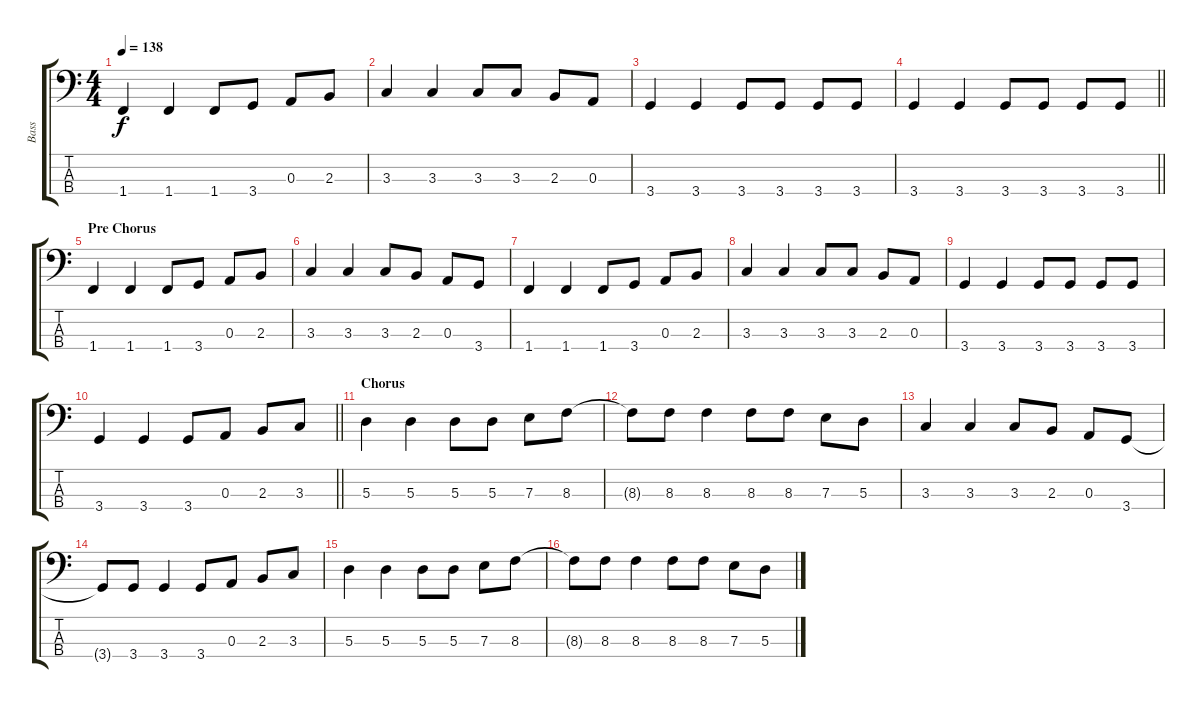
\track ("Bass" "Bass") {instrument electricbassfinger}
\staff {score tabs}
\tuning (G2 D2 A1 E1) {hide}
\ts (4 4)
\tempo 138
\clef f4
\ks c
1.4.4{dy f} 1.4.4 1.4.8 3.4.8 0.3.8 2.3.8 |
3.3.4 3.3.4 3.3.8 3.3.8 2.3.8 0.3.8 |
3.4.4 3.4.4 3.4.8 3.4.8 3.4.8 3.4.8 |
\barLineRight lightlight
3.4.4 3.4.4 3.4.8 3.4.8 3.4.8 3.4.8 |
\section ("" "Pre Chorus")
1.4.4 1.4.4 1.4.8 3.4.8 0.3.8 2.3.8 |
3.3.4 3.3.4 3.3.8 2.3.8 0.3.8 3.4.8 |
1.4.4 1.4.4 1.4.8 3.4.8 0.3.8 2.3.8 |
3.3.4 3.3.4 3.3.8 3.3.8 2.3.8 0.3.8 |
3.4.4 3.4.4 3.4.8 3.4.8 3.4.8 3.4.8 |
\barLineRight lightlight
3.4.4 3.4.4 3.4.8 0.3.8 2.3.8 3.3.8 |
\section ("" "Chorus")
5.3.4 5.3.4 5.3.8 5.3.8 7.3.8 8.3.8 |
8.3{t}.8 8.3.8 8.3.4 8.3.8 8.3.8 7.3.8 5.3.8 |
3.3.4 3.3.4 3.3.8 2.3.8 0.3.8 3.4.8 |
3.4{t}.8 3.4.8 3.4.4 3.4.8 0.3.8 2.3.8 3.3.8 |
5.3.4 5.3.4 5.3.8 5.3.8 7.3.8 8.3.8 |
8.3{t}.8 8.3.8 8.3.4 8.3.8 8.3.8 7.3.8 5.3.8
